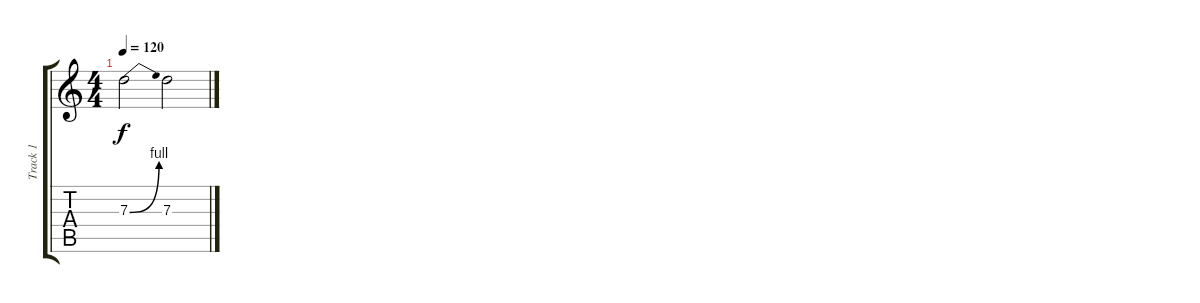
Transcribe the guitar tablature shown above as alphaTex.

\track ("Track 1" "Track 1") {instrument acousticguitarsteel}
\staff {score tabs}
\tuning (E4 B3 G3 D3 A2 E2) {hide}
\ts (4 4)
\tempo 120
\clef g2
\ks c
7.3{be (bend 0 0 60 4)}.2{dy f instrument acousticguitarsteel} 7.3.2
